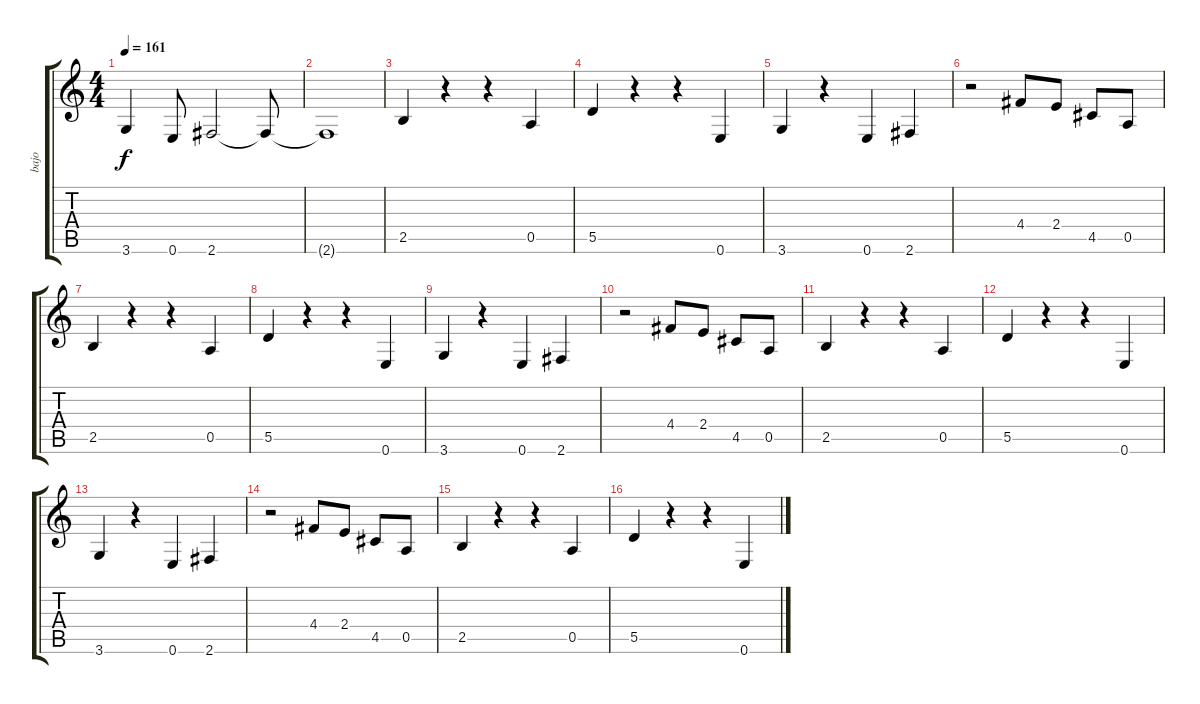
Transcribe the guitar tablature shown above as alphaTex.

\track ("bajo" "bajo") {instrument electricbasspick}
\staff {score tabs}
\tuning (E4 B3 G3 D3 A2 E2) {hide}
\ts (4 4)
\tempo 161
\clef g2
\ks c
3.6.4{dy f} 0.6.8 2.6.2 2.6{t}.8 |
2.6{t}.1 |
2.5.4 r.4 r.4 0.5.4 |
5.5.4 r.4 r.4 0.6.4 |
3.6.4 r.4 0.6.4 2.6.4 |
r.2 4.4.8 2.4.8 4.5.8 0.5.8 |
2.5.4 r.4 r.4 0.5.4 |
5.5.4 r.4 r.4 0.6.4 |
3.6.4 r.4 0.6.4 2.6.4 |
r.2 4.4.8 2.4.8 4.5.8 0.5.8 |
2.5.4 r.4 r.4 0.5.4 |
5.5.4 r.4 r.4 0.6.4 |
3.6.4 r.4 0.6.4 2.6.4 |
r.2 4.4.8 2.4.8 4.5.8 0.5.8 |
2.5.4 r.4 r.4 0.5.4 |
5.5.4 r.4 r.4 0.6.4
